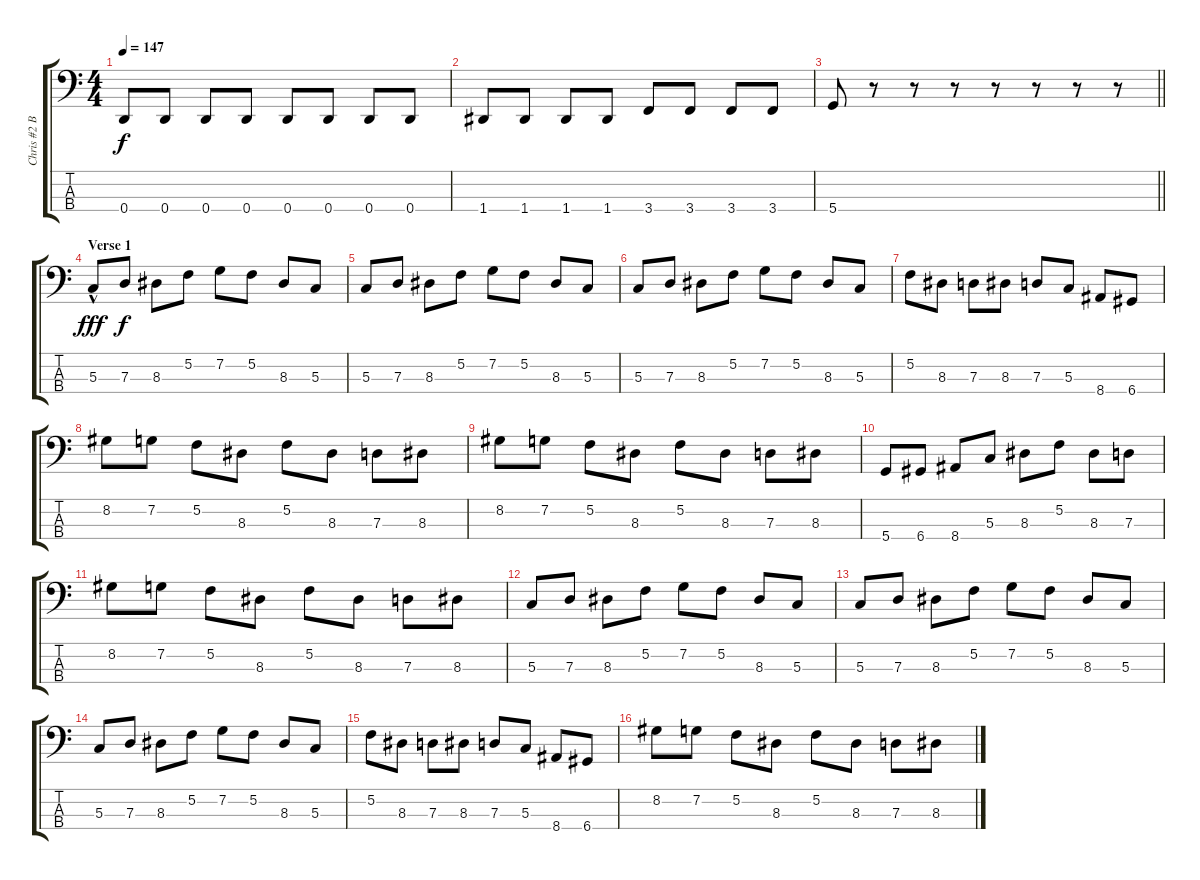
\track ("Chris #2 Bass" "Chris #2 B") {instrument electricbasspick}
\staff {score tabs}
\tuning (F2 C2 G1 D1) {hide}
\ts (4 4)
\tempo 147
\clef f4
\ks c
0.4.8{dy f} 0.4.8 0.4.8 0.4.8 0.4.8 0.4.8 0.4.8 0.4.8 |
1.4.8 1.4.8 1.4.8 1.4.8 3.4.8 3.4.8 3.4.8 3.4.8 |
\barLineRight lightlight
5.4.8 r.8 r.8 r.8 r.8 r.8 r.8 r.8 |
\section ("" "Verse 1")
5.3{hac}.8{dy fff} 7.3.8{dy f} 8.3.8 5.2.8 7.2.8 5.2.8 8.3.8 5.3.8 |
5.3.8 7.3.8 8.3.8 5.2.8 7.2.8 5.2.8 8.3.8 5.3.8 |
5.3.8 7.3.8 8.3.8 5.2.8 7.2.8 5.2.8 8.3.8 5.3.8 |
5.2.8 8.3.8 7.3.8 8.3.8 7.3.8 5.3.8 8.4.8 6.4.8 |
8.2.8 7.2.8 5.2.8 8.3.8 5.2.8 8.3.8 7.3.8 8.3.8 |
8.2.8 7.2.8 5.2.8 8.3.8 5.2.8 8.3.8 7.3.8 8.3.8 |
5.4.8 6.4.8 8.4.8 5.3.8 8.3.8 5.2.8 8.3.8 7.3.8 |
8.2.8 7.2.8 5.2.8 8.3.8 5.2.8 8.3.8 7.3.8 8.3.8 |
5.3.8 7.3.8 8.3.8 5.2.8 7.2.8 5.2.8 8.3.8 5.3.8 |
5.3.8 7.3.8 8.3.8 5.2.8 7.2.8 5.2.8 8.3.8 5.3.8 |
5.3.8 7.3.8 8.3.8 5.2.8 7.2.8 5.2.8 8.3.8 5.3.8 |
5.2.8 8.3.8 7.3.8 8.3.8 7.3.8 5.3.8 8.4.8 6.4.8 |
8.2.8 7.2.8 5.2.8 8.3.8 5.2.8 8.3.8 7.3.8 8.3.8
